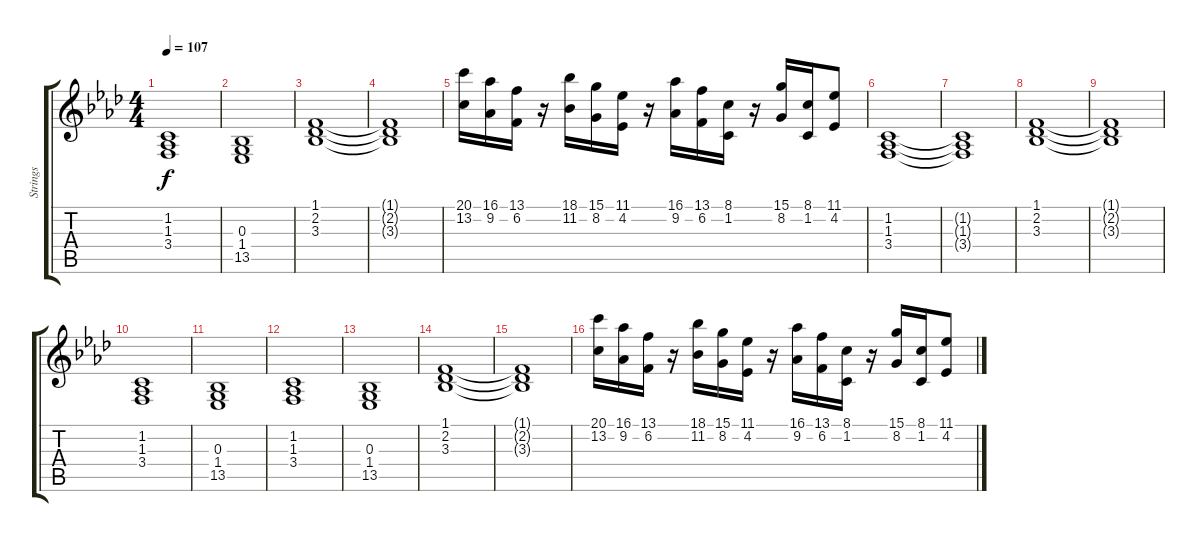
\track ("Strings" "Strings") {instrument synthstrings1}
\staff {score tabs}
\tuning (E4 B3 G3 D3 A2 E2) {hide}
\ts (4 4)
\tempo 107
\clef g2
\ks ab
(1.2 1.3 3.4).1{dy f} |
(0.3 1.4 13.5).1 |
(1.1 2.2 3.3).1 |
(1.1{t} 2.2{t} 3.3{t}).1 |
(20.1 13.2).16 (16.1 9.2).16 (13.1 6.2).16 r.16 (18.1 11.2).16 (15.1 8.2).16 (11.1 4.2).16 r.16 (16.1 9.2).16 (13.1 6.2).16 (8.1 1.2).16 r.16 (15.1 8.2).16 (8.1 1.2).16 (11.1 4.2).8 |
(1.2 1.3 3.4).1 |
(1.2{t} 1.3{t} 3.4{t}).1 |
(1.1 2.2 3.3).1 |
(1.1{t} 2.2{t} 3.3{t}).1 |
(1.2 1.3 3.4).1 |
(0.3 1.4 13.5).1 |
(1.2 1.3 3.4).1 |
(0.3 1.4 13.5).1 |
(1.1 2.2 3.3).1 |
(1.1{t} 2.2{t} 3.3{t}).1 |
(20.1 13.2).16 (16.1 9.2).16 (13.1 6.2).16 r.16 (18.1 11.2).16 (15.1 8.2).16 (11.1 4.2).16 r.16 (16.1 9.2).16 (13.1 6.2).16 (8.1 1.2).16 r.16 (15.1 8.2).16 (8.1 1.2).16 (11.1 4.2).8
